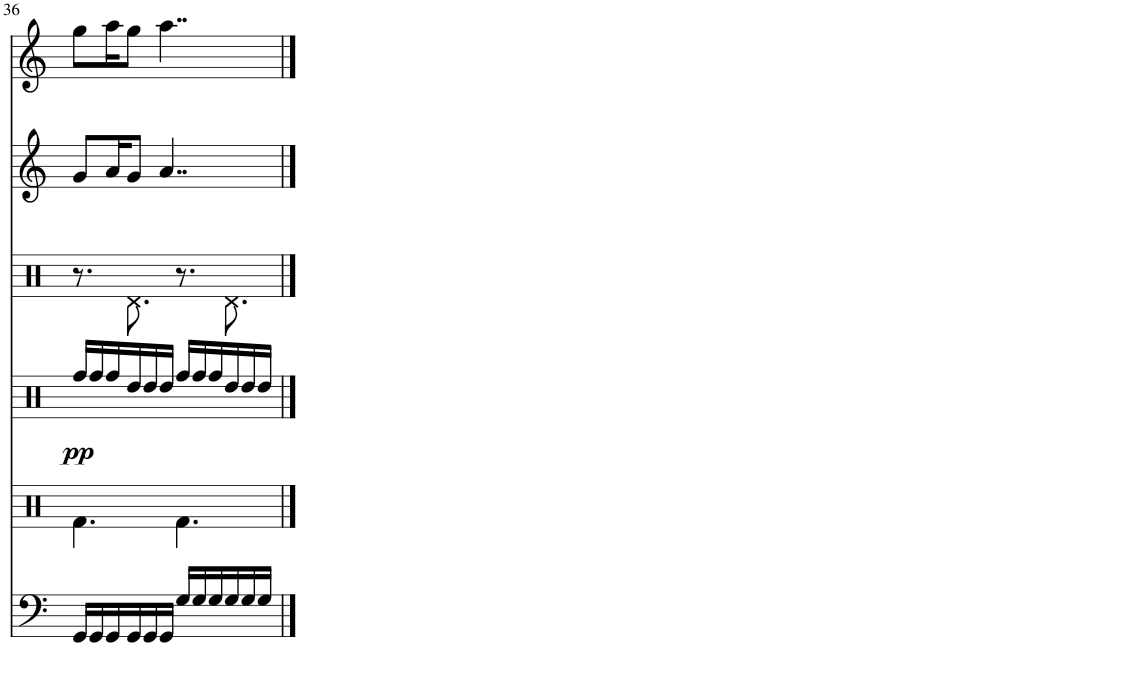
**kern	**kern	**kern	**dynam	**kern	**kern	**kern
*part6	*part5	*part4	*part4	*part3	*part2	*part1
*staff6	*staff5	*staff4	*staff4	*staff3	*staff2	*staff1
*I"Bajo acústico	*I"Set de percusión	*I"Caja	*	*I"Charles/Platos	*I"Trompeta en Sib	*I"Solista
!!LO:PB:g=z
*clefF4	*clefX	*clefX	*	*clefX	*clefG2	*clefG2
*Trd7c12	*	*	*	*	*Trd1c2	*Trd8c14
*k[]	*k[]	*k[]	*	*k[]	*k[]	*k[]
*M6/8	*M6/8	*M6/8	*	*M6/8	*M6/8	*M6/8
=36	=36	=36	=36	=36	=36	=36
!	!	!	!LO:DY:b	!	!	!
16GG/LL	4.Rf\	16Rff/LL	pp	8.r	8g/L	8gg\L
16GG/	.	16Rff/	.	.	.	.
16GG/	.	16Rff/	.	.	16a/K	16aa\K
16GG/	.	16Rdd/	.	8.Rd\	8g/J	8gg\J
16GG/	.	16Rdd/	.	.	.	.
16GG/JJ	.	16Rdd/JJ	.	.	4..a/	4..aa\
16G/LL	4.Rf\	16Rff/LL	.	8.r	.	.
16G/	.	16Rff/	.	.	.	.
16G/	.	16Rff/	.	.	.	.
16G/	.	16Rdd/	.	8.Rd\	.	.
16G/	.	16Rdd/	.	.	.	.
16G/JJ	.	16Rdd/JJ	.	.	.	.
==	==	==	==	==	==	==
*-	*-	*-	*-	*-	*-	*-
